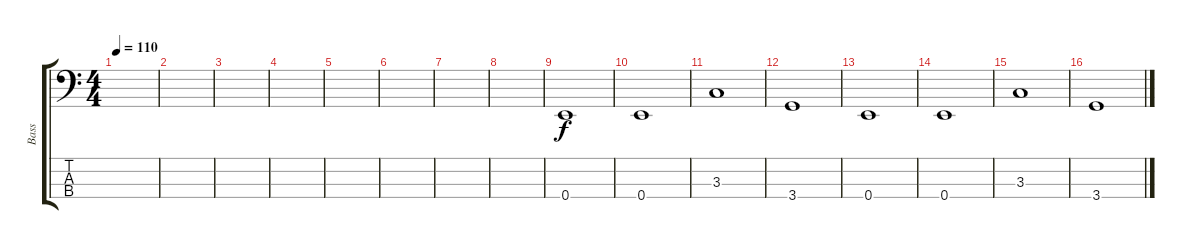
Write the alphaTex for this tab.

\track ("Bass" "Bass") {instrument electricbasspick}
\staff {score tabs}
\tuning (G2 D2 A1 E1) {hide}
\ts (4 4)
\tempo 110
\clef f4
\ks c
|
|
|
|
|
|
|
|
0.4.1 |
0.4.1 |
3.3.1 |
3.4.1 |
0.4.1 |
0.4.1 |
3.3.1 |
3.4.1
